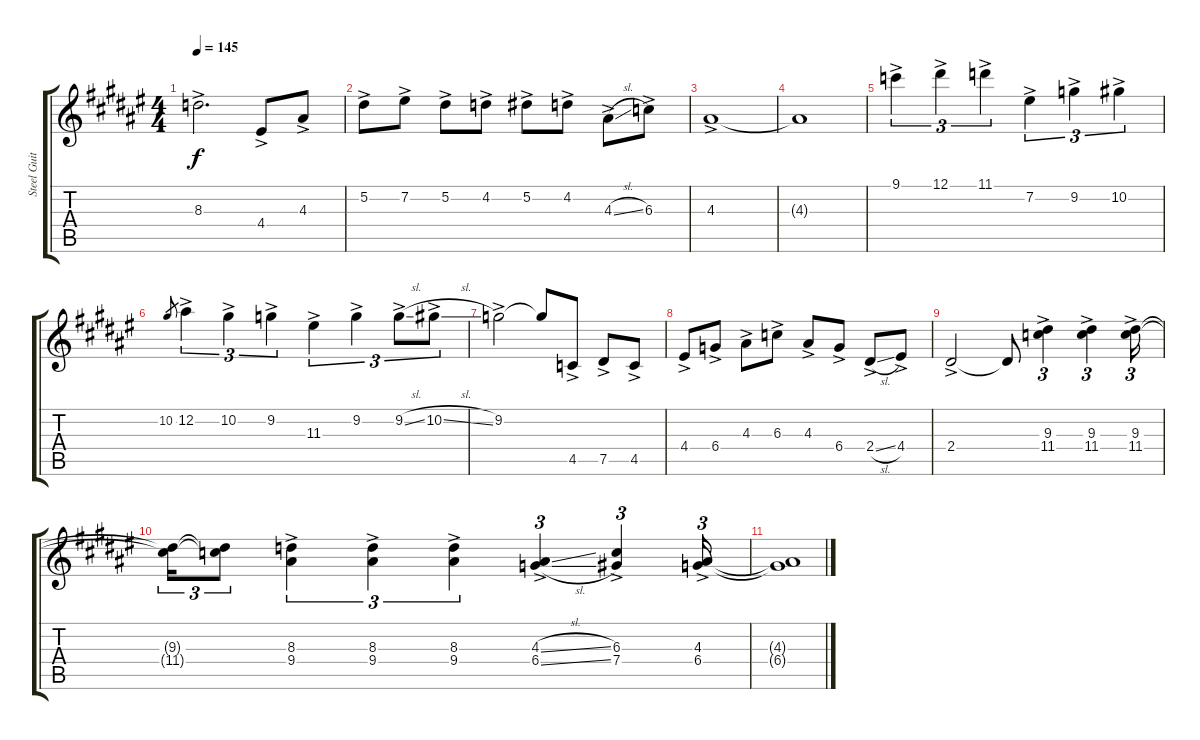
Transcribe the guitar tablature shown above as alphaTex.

\track ("Steel Guitar" "Steel Guit") {instrument acousticguitarsteel}
\staff {score tabs}
\tuning (Eb4 Bb3 Gb3 Db3 Ab2 Db2) {hide}
\ts (4 4)
\tempo 145
\clef g2
\ks f#
8.3{ac}.2{d dy f} 4.4{ac}.8 4.3{ac}.8 |
5.2{ac}.8 7.2{ac}.8 5.2{ac}.8 4.2{ac}.8 5.2{ac}.8 4.2{ac}.8 4.3{sl ac}.8 6.3{ac}.8 |
4.3{ac}.1 |
4.3{t}.1 |
9.1{ac}.4{tu (3 2)} 12.1{ac}.4{tu (3 2)} 11.1{ac}.4{tu (3 2)} 7.2{ac}.4{tu (3 2)} 9.2{ac}.4{tu (3 2)} 10.2{ac}.4{tu (3 2)} |
10.2.8{gr} 12.2{ac}.4{tu (3 2)} 10.2{ac}.4{tu (3 2)} 9.2{ac}.4{tu (3 2)} 11.3{ac}.4{tu (3 2)} 9.2{ac}.4{tu (3 2)} 9.2{sl ac}.8{tu (3 2)} 10.2{sl ac}.8{tu (3 2)} |
9.2{ac}.2 9.2{t}.8 4.5{ac}.8 7.5{ac}.8 4.5{ac}.8 |
4.4{ac}.8 6.4{ac}.8 4.3{ac}.8 6.3{ac}.8 4.3{ac}.8 6.4{ac}.8 2.4{sl ac}.8 4.4{ac}.8 |
2.4{ac}.2 2.4{t}.8 (9.3{ac} 11.4{ac}).4{tu (3 2)} (9.3{ac} 11.4{ac}).4{tu (3 2)} (9.3{ac} 11.4{ac}).16{tu (3 2)} |
(9.3{t} 11.4{t}).16{tu (3 2)} (9.3{t} 11.4{t}).8{tu (3 2)} (8.3{ac} 9.4{ac}).4{tu (3 2)} (8.3{ac} 9.4{ac}).4{tu (3 2)} (8.3{ac} 9.4{ac}).4{tu (3 2)} (4.3{sl ac} 6.4{sl ac}).4{tu (3 2)} (6.3{ac} 7.4{ac}).4{tu (3 2)} (4.3{ac} 6.4{ac}).16{tu (3 2)} |
(4.3{t} 6.4{t}).1
